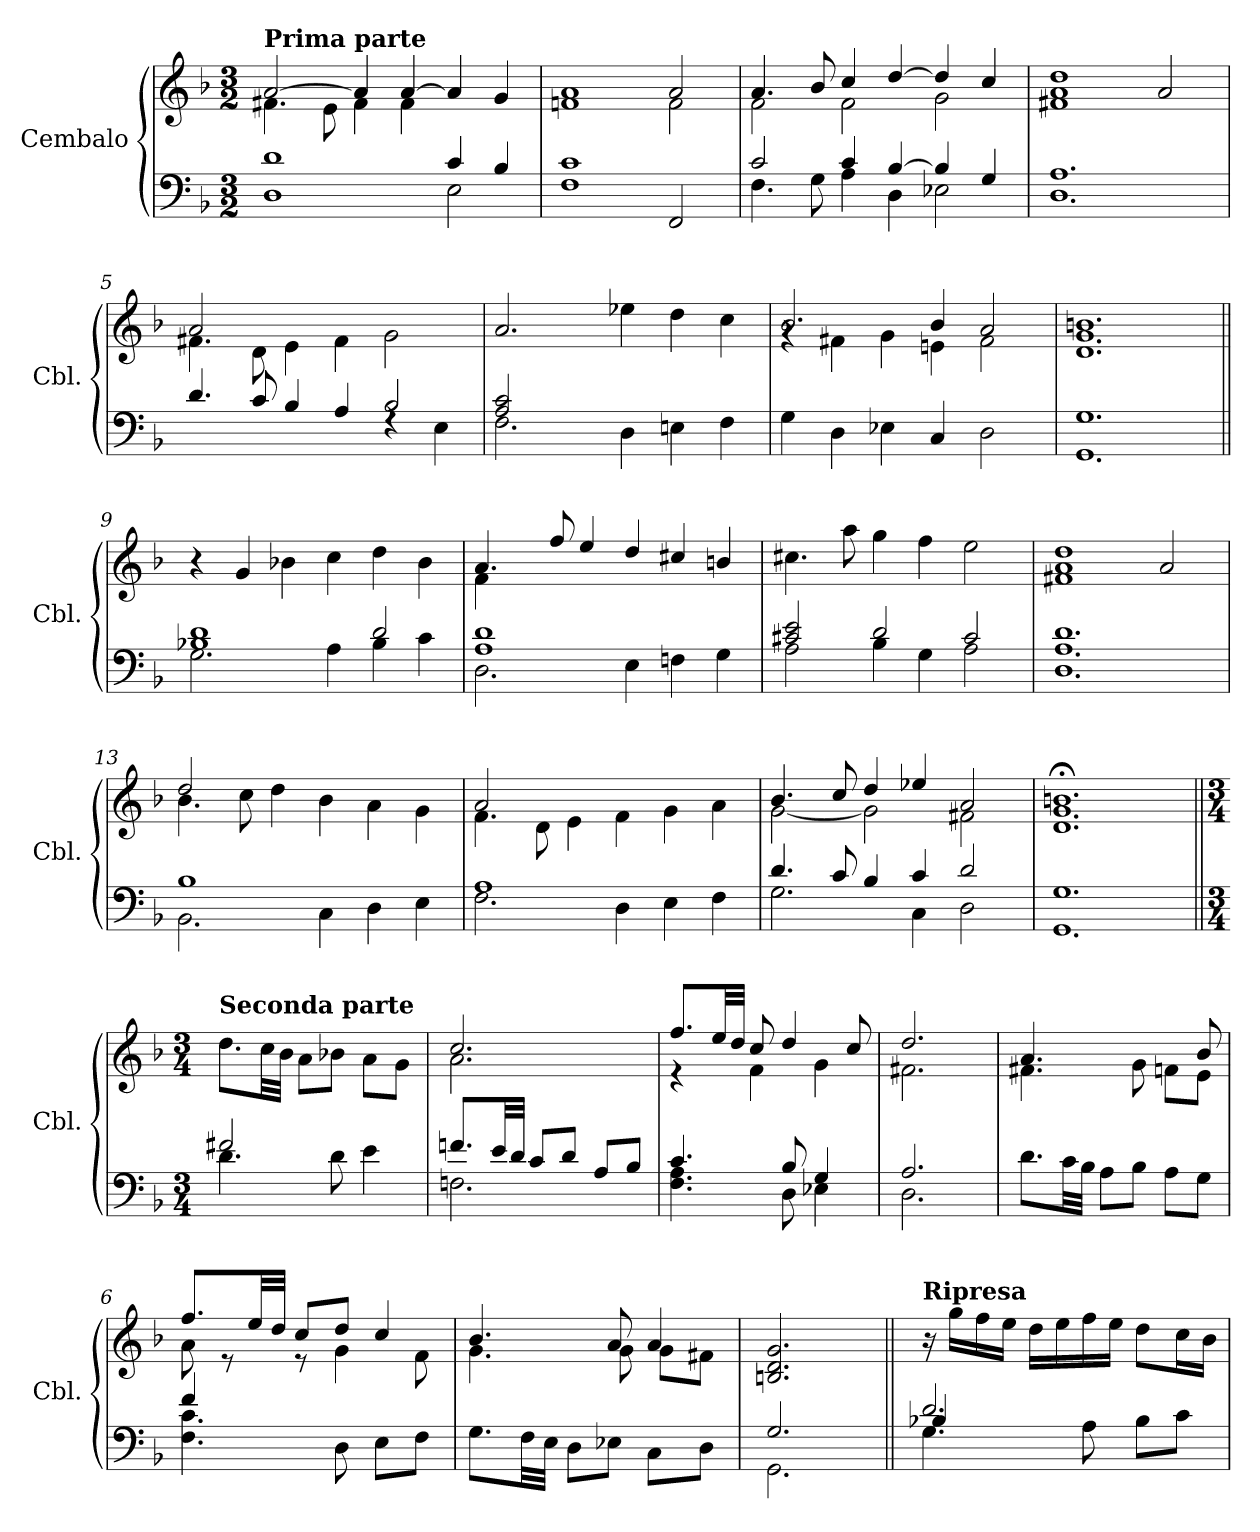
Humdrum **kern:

**kern	**kern
*part1	*part1
*staff2	*staff1
*I"Cembalo	*
*I'Cbl.	*
*clefF4	*clefG2
*k[b-]	*k[b-]
*M3/2	*M3/2
=1	=1
*^	*^
!	!	!LO:TX:a:B:t=Prima parte	!
1d	1D	[2a/	4.f#X\
.	.	.	8e\
.	.	4a/]	4f#\
.	.	[4a/	4f#\
4c/	2E\	4a/]	2ryy
4B-/	.	4g/	.
=2	=2	=2	=2
1c	1F	1a	1fn
2ryy	2FF/	2a/	2f\
=3	=3	=3	=3
2c/	4.F\	4.a/	2f\
.	8G\	8b-/	.
4c/	4A\	4cc/	2f\
[4B-/	4D\	[4dd/	.
4B-/]	2E-X\	4dd/]	2g\
4G/	.	4cc/	.
=4	=4	=4	=4
1.A	1.D	1a 1dd	1f#X
.	.	2a/	2ryy
!!LO:LB:g=z	!!
=5	=5	=5	=5
4.d/	1ryy	2a/	4.f#X\
8c/	.	.	8d\
4B-/	.	1ryy	4e\
4A/	.	.	4f#\
2B-/	4rF	.	2g\
.	4E\	.	.
*	*	*v	*v
=6	=6	=6
2A/ 2c/	2.F\	2.a/
1ryy	.	.
.	4D\	4ee-X\
.	4En\	4dd\
.	4F\	4cc\
*v	*v	*
=7	=7
*	*^
4G\	2.b-/	4rg
4D\	.	4f#X\
4E-X\	.	4g\
4C/	4b-/	4en\
2D\	2a/	2f#\
=8	=8	=8
*^	*	*
1.G	1.GG	1.bn	1.d 1.g
!!LO:LB:g=z
=9||	=9||	=9||	=9||
!	!	!LO:TX:a:B:t=Ripresa	!
*	*	*v	*v
1B-X 1d	2.G\	4r
.	.	4g/
.	.	4b-X\
.	4A\	4cc\
2d/	4B-\	4dd\
.	4c\	4b-\
=10	=10	=10
*	*	*^
1A 1d	2.D\	4.a/	4f\
.	.	.	1ryy
.	.	8ff/	.
.	.	4ee/	.
.	4E\	4dd/	.
2ryy	4Fn\	4cc#X/	.
.	4G\	4bn/	4ryy
*	*	*v	*v
=11	=11	=11
2c#X/ 2e/	2A\	4.cc#X\
.	.	8aa\
2d/	4B-\	4gg\
.	4G\	4ff\
2c#/	2A\	2ee\
=12	=12	=12
1.d	1.D 1.A	1f#X 1a 1dd
.	.	2a/
!!LO:LB:g=z
=13	=13	=13
*	*	*^
1B-	2.BB-\	2dd/	4.b-\
.	.	.	8cc\
.	.	1ryy	4dd\
.	4C\	.	4b-\
2ryy	4D\	.	4a\
.	4E\	.	4g\
=14	=14	=14	=14
1A	2.F\	2a/	4.f\
.	.	.	8d\
.	.	1ryy	4e\
.	4D\	.	4f\
2ryy	4E\	.	4g\
.	4F\	.	4a\
=15	=15	=15	=15
4.d/	2.G\	4.b-/	[2g\
8c/	.	8cc/	.
4B-/	.	4dd/	2g\]
4c/	4C\	4ee-X/	.
2d/	2D\	2a/	2f#X\
=16	=16	=16	=16
1.G	1.GG	1.bn;<	1.d 1.g
!!LO:PB:g=z	!!
=1||	=1||	=1||	=1||
*M3/4	*	*M3/4	*
!	!	!LO:TX:a:B:t=Seconda parte	!
2f#X/	4.d\	2.ryy	8.dd\L
.	.	.	32cc\LL
.	.	.	32b-\JJJ
.	.	.	8a\L
.	8d\	.	8b-X\J
4ryy	4e\	.	8a\L
.	.	.	8g\J
=2	=2	=2	=2
8.fn/L	2.Fn\	2.cc/	2.a\
32e/LL	.	.	.
32d/JJJ	.	.	.
8c/L	.	.	.
8d/J	.	.	.
8A/L	.	.	.
8B-/J	.	.	.
=3	=3	=3	=3
4.c/	4.F\ 4.A\	8.ff/L	4r
.	.	32ee/LL	.
.	.	32dd/JJJ	.
.	.	8cc/	4f\
8B-/	8D\	4dd/	.
4G/	4E-X\	.	4g\
.	.	8cc/	.
=4	=4	=4	=4
2.A/	2.D\	2.dd/	2.f#X\
!!LO:LB:g=z	!!
=5	=5	=5	=5
2.ryy	8.d\L	4.a/	4.f#X\
.	32c\LL	.	.
.	32B-\JJJ	.	.
.	8A\L	.	.
.	8B-\J	4ryy	8g\
.	8A\L	.	8fn\L
.	8G\J	8b-/	8e\J
=6	=6	=6	=6
4f/	4.F\ 4.c\	8.ff/L	8a\
.	.	.	8r
.	.	32ee/LL	.
.	.	32dd/JJJ	.
2ryy	.	8cc/L	8r
.	8D\	8dd/J	4g\
.	8E\L	4cc/	.
.	8F\J	.	8f\
=7	=7	=7	=7
2.ryy	8.G\L	4.b-/	4.g\
.	32F\LL	.	.
.	32E\JJJ	.	.
.	8D\L	.	.
.	8E-X\J	8a/	8g\
*	*	*MM63	*
.	8C\L	4a/	8g\L
.	8D\J	.	8f#X\J
*	*	*v	*v
=8	=8	=8
2.G/	2.GG\	2.Bn/ 2.d/ 2.g/
!!LO:LB:g=z
=9||	=9||	=9||
*	*^	*
!	!	!	!LO:TX:a:B:t=Ripresa
2.d/	4.G\	4B-X/	16r
.	.	.	16gg\LL
.	.	.	16ff\
.	.	.	16ee\JJ
.	.	2ryy	16dd\LL
.	.	.	16ee\
.	8A\	.	16ff\
.	.	.	16ee\JJ
.	8B-\L	.	8dd\L
.	8c\J	.	16cc\L
.	.	.	16b-\JJ
*v	*v	*v	*
=	=
*-	*-
